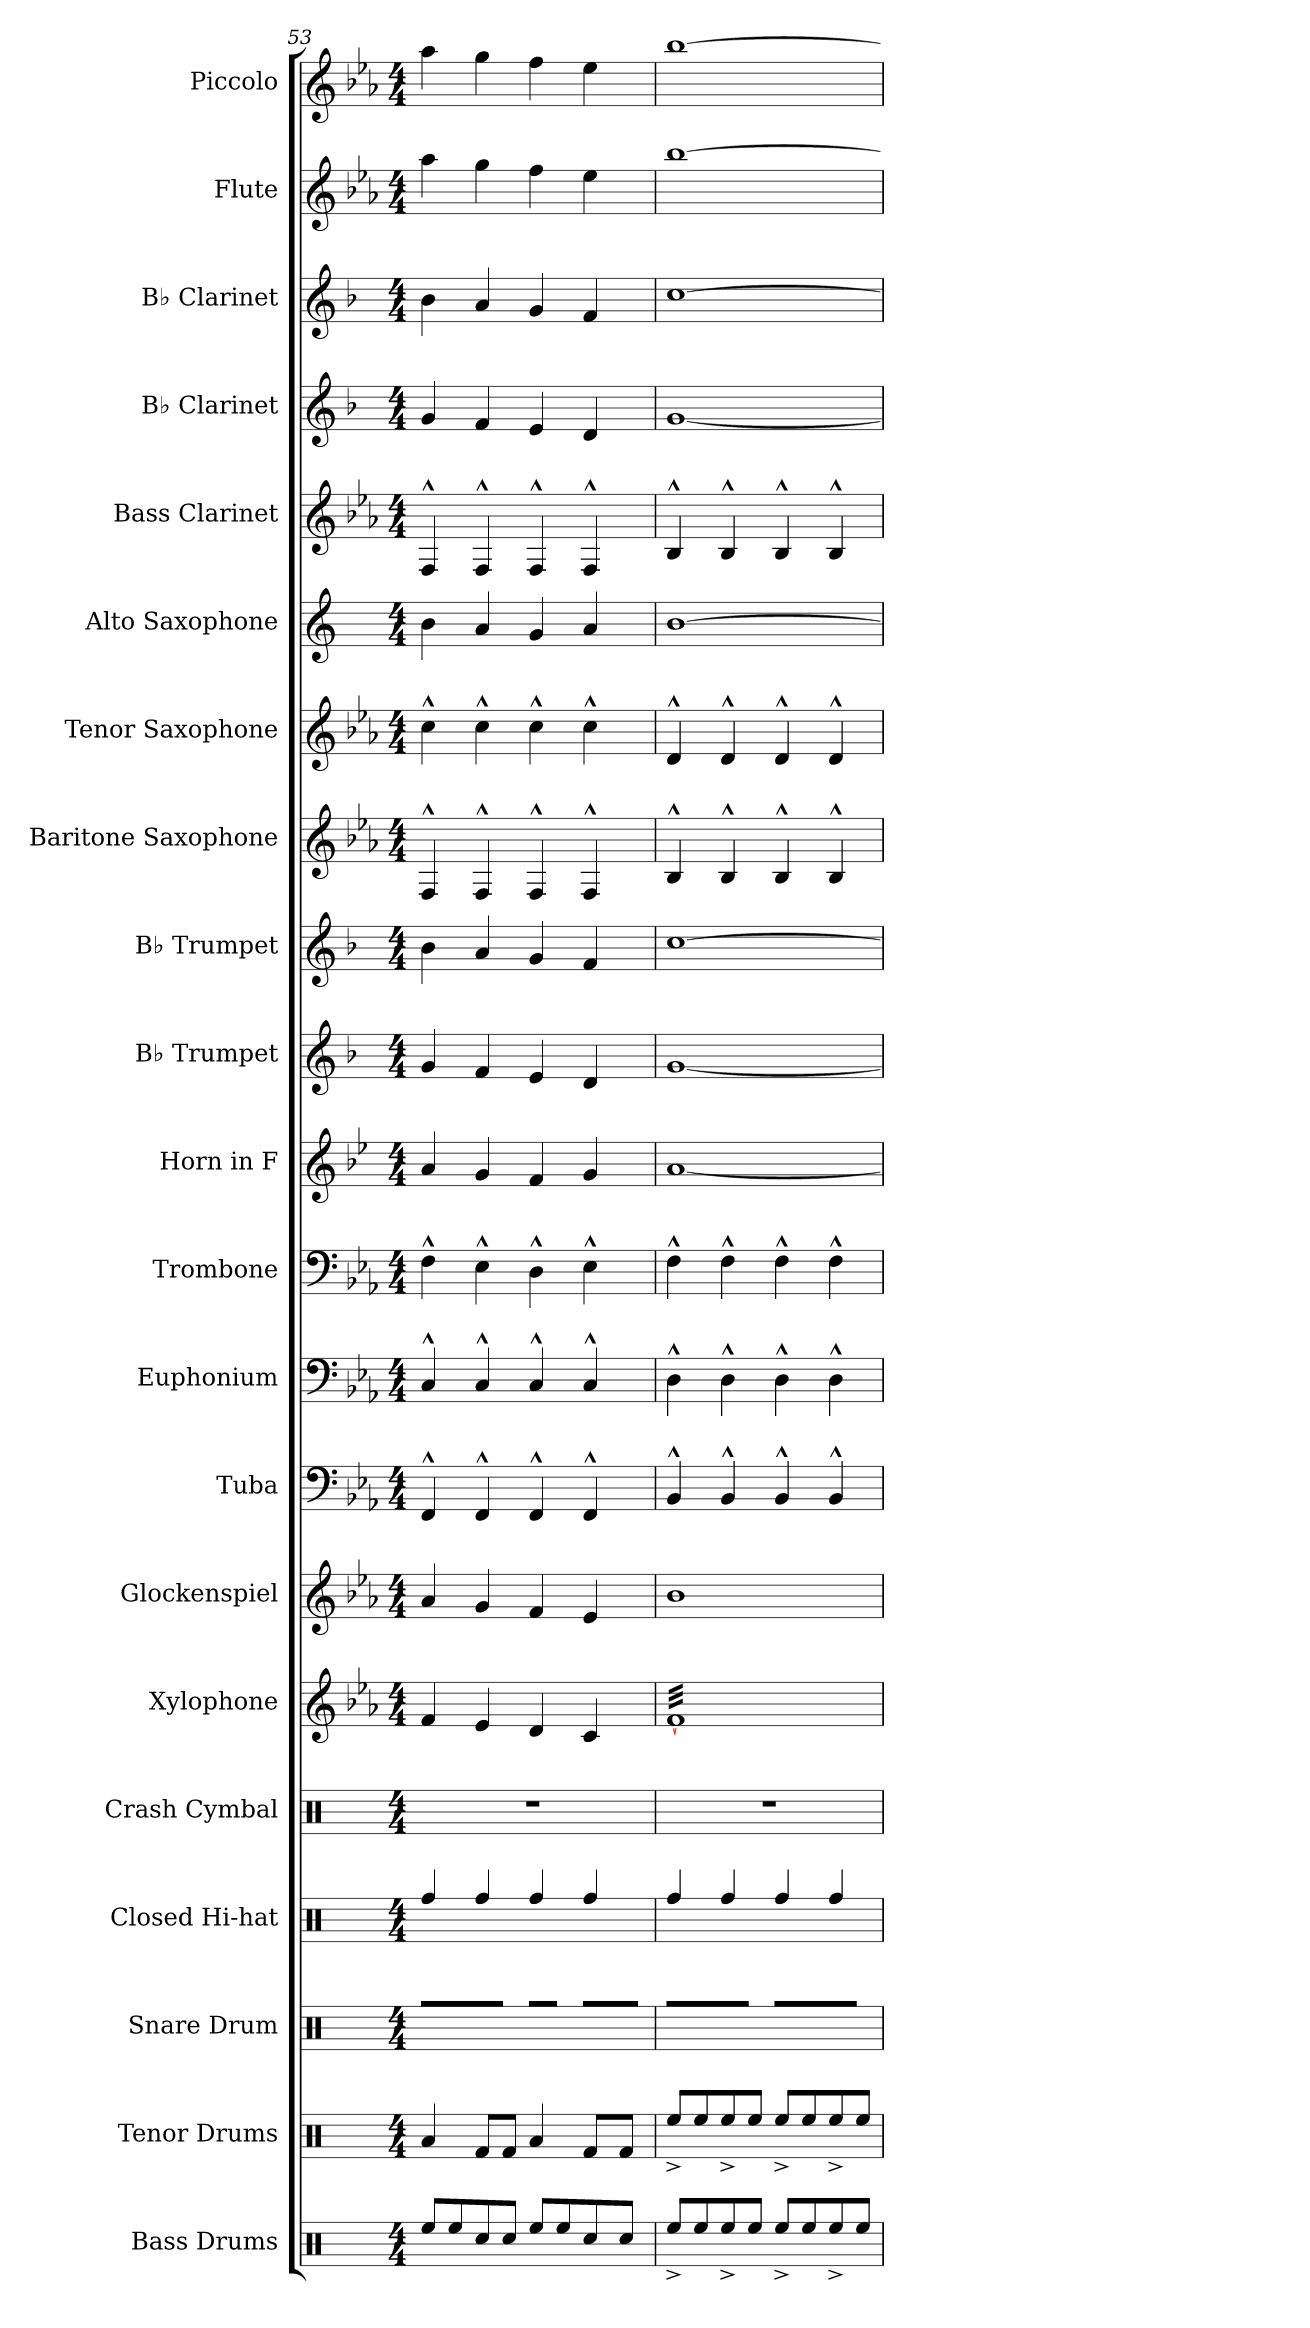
**kern	**kern	**kern	**kern	**kern	**kern	**kern	**kern	**kern	**kern	**kern	**kern	**kern	**kern	**kern	**kern	**kern	**kern	**kern	**kern	**kern
*part21	*part20	*part19	*part18	*part17	*part16	*part15	*part14	*part13	*part12	*part11	*part10	*part9	*part8	*part7	*part6	*part5	*part4	*part3	*part2	*part1
*staff21	*staff20	*staff19	*staff18	*staff17	*staff16	*staff15	*staff14	*staff13	*staff12	*staff11	*staff10	*staff9	*staff8	*staff7	*staff6	*staff5	*staff4	*staff3	*staff2	*staff1
*I"Bass Drums	*I"Tenor Drums	*I"Snare Drum	*I"Closed Hi-hat	*I"Crash Cymbal	*I"Xylophone	*I"Glockenspiel	*I"Tuba	*I"Euphonium	*I"Trombone	*I"Horn in F	*I"B♭ Trumpet	*I"B♭ Trumpet	*I"Baritone Saxophone	*I"Tenor Saxophone	*I"Alto Saxophone	*I"Bass Clarinet	*I"B♭ Clarinet	*I"B♭ Clarinet	*I"Flute	*I"Piccolo
*I'B.D.	*I'T.D.	*I'S.D.	*I'Hi-hat	*I'Cr. Cym.	*I'Xyl.	*I'Glk.	*I'Tba.	*I'Euph.	*I'Tbn.	*	*I'B♭ Tpt.	*I'B♭ Tpt.	*I'Bar. Sax.	*I'T. Sax.	*I'A. Sax.	*I'B. Cl.	*I'B♭ Cl.	*I'B♭ Cl.	*I'Fl.	*I'Picc.
*clefX	*clefX	*clefX	*clefX	*clefX	*clefG2	*clefG2	*clefF4	*clefF4	*clefF4	*clefG2	*clefG2	*clefG2	*clefG2	*clefG2	*clefG2	*clefG2	*clefG2	*clefG2	*clefG2	*clefG2
*	*	*	*	*	*ITrd-7c-12	*ITrd-14c-24	*	*	*	*ITrd4c7	*ITrd1c2	*ITrd1c2	*ITrd12c21	*ITrd8c14	*ITrd5c9	*ITrd8c14	*ITrd1c2	*ITrd1c2	*	*ITrd-7c-12
*k[]	*k[]	*k[]	*k[]	*k[]	*k[b-e-a-]	*k[b-e-a-]	*k[b-e-a-]	*k[b-e-a-]	*k[b-e-a-]	*k[b-e-a-]	*k[b-e-a-]	*k[b-e-a-]	*k[b-e-a-]	*k[b-e-a-]	*k[b-e-a-]	*k[b-e-a-]	*k[b-e-a-]	*k[b-e-a-]	*k[b-e-a-]	*k[b-e-a-]
*M4/4	*M4/4	*M4/4	*M4/4	*M4/4	*M4/4	*M4/4	*M4/4	*M4/4	*M4/4	*M4/4	*M4/4	*M4/4	*M4/4	*M4/4	*M4/4	*M4/4	*M4/4	*M4/4	*M4/4	*M4/4
=53	=53	=53	=53	=53	=53	=53	=53	=53	=53	=53	=53	=53	=53	=53	=53	=53	=53	=53	=53	=53
8Ree/L	4Ra/	8R^/L	4Rff/	1r	4ff/	4aaa-/	4FF^^/	4C^^/	4F^^\	4d/	4f/	4a-\	4FF^^/	4c^^\	4d\	4FF^^/	4f/	4a-\	4aa-\	4aaa-\
8Ree/	.	8R/	.	.	.	.	.	.	.	.	.	.	.	.	.	.	.	.	.	.
8Rcc/	8Rf/L	8R/	4Rff/	.	4ee-/	4ggg/	4FF^^/	4C^^/	4E-^^\	4c/	4e-/	4g/	4FF^^/	4c^^\	4c/	4FF^^/	4e-/	4g/	4gg\	4ggg\
8Rcc/J	8Rf/J	8R^/J	.	.	.	.	.	.	.	.	.	.	.	.	.	.	.	.	.	.
8Ree/L	4Ra/	8R^/L	4Rff/	.	4dd/	4fff/	4FF^^/	4C^^/	4D^^\	4B-/	4d/	4f/	4FF^^/	4c^^\	4B-/	4FF^^/	4d/	4f/	4ff\	4fff\
8Ree/	.	8R/J	.	.	.	.	.	.	.	.	.	.	.	.	.	.	.	.	.	.
8Rcc/	8Rf/L	16R/LL	4Rff/	.	4cc/	4eee-/	4FF^^/	4C^^/	4E-^^\	4c/	4c/	4e-/	4FF^^/	4c^^\	4c/	4FF^^/	4c/	4e-/	4ee-\	4eee-\
.	.	16R/	.	.	.	.	.	.	.	.	.	.	.	.	.	.	.	.	.	.
8Rcc/J	8Rf/J	16R/	.	.	.	.	.	.	.	.	.	.	.	.	.	.	.	.	.	.
.	.	16R/JJ	.	.	.	.	.	.	.	.	.	.	.	.	.	.	.	.	.	.
=54	=54	=54	=54	=54	=54	=54	=54	=54	=54	=54	=54	=54	=54	=54	=54	=54	=54	=54	=54	=54
*	*	*	*	*	*tremolo	*	*	*	*	*	*	*	*	*	*	*	*	*	*	*
8Ree^/L	8Ree^/L	8R^/L	4Rff/	1r	[32ffLLL	1bbb-	4BB-^^/	4D^^\	4F^^\	[1d	[1f	[1b-	4BB-^^/	4D^^/	[1d	4BB-^^/	[1f	[1b-	[1bb-	[1bbb-
.	.	.	.	.	32ff	.	.	.	.	.	.	.	.	.	.	.	.	.	.	.
.	.	.	.	.	32ff	.	.	.	.	.	.	.	.	.	.	.	.	.	.	.
.	.	.	.	.	32ff	.	.	.	.	.	.	.	.	.	.	.	.	.	.	.
8Ree/	8Ree/	8R/	.	.	32ff	.	.	.	.	.	.	.	.	.	.	.	.	.	.	.
.	.	.	.	.	32ff	.	.	.	.	.	.	.	.	.	.	.	.	.	.	.
.	.	.	.	.	32ff	.	.	.	.	.	.	.	.	.	.	.	.	.	.	.
.	.	.	.	.	32ff	.	.	.	.	.	.	.	.	.	.	.	.	.	.	.
8Ree^/	8Ree^/	8R^/	4Rff/	.	32ff	.	4BB-^^/	4D^^\	4F^^\	.	.	.	4BB-^^/	4D^^/	.	4BB-^^/	.	.	.	.
.	.	.	.	.	32ff	.	.	.	.	.	.	.	.	.	.	.	.	.	.	.
.	.	.	.	.	32ff	.	.	.	.	.	.	.	.	.	.	.	.	.	.	.
.	.	.	.	.	32ff	.	.	.	.	.	.	.	.	.	.	.	.	.	.	.
8Ree/J	8Ree/J	8R/J	.	.	32ff	.	.	.	.	.	.	.	.	.	.	.	.	.	.	.
.	.	.	.	.	32ff	.	.	.	.	.	.	.	.	.	.	.	.	.	.	.
.	.	.	.	.	32ff	.	.	.	.	.	.	.	.	.	.	.	.	.	.	.
.	.	.	.	.	32ff	.	.	.	.	.	.	.	.	.	.	.	.	.	.	.
8Ree^/L	8Ree^/L	8R^/L	4Rff/	.	32ff	.	4BB-^^/	4D^^\	4F^^\	.	.	.	4BB-^^/	4D^^/	.	4BB-^^/	.	.	.	.
.	.	.	.	.	32ff	.	.	.	.	.	.	.	.	.	.	.	.	.	.	.
.	.	.	.	.	32ff	.	.	.	.	.	.	.	.	.	.	.	.	.	.	.
.	.	.	.	.	32ff	.	.	.	.	.	.	.	.	.	.	.	.	.	.	.
8Ree/	8Ree/	8R/	.	.	32ff	.	.	.	.	.	.	.	.	.	.	.	.	.	.	.
.	.	.	.	.	32ff	.	.	.	.	.	.	.	.	.	.	.	.	.	.	.
.	.	.	.	.	32ff	.	.	.	.	.	.	.	.	.	.	.	.	.	.	.
.	.	.	.	.	32ff	.	.	.	.	.	.	.	.	.	.	.	.	.	.	.
8Ree^/	8Ree^/	8R^/	4Rff/	.	32ff	.	4BB-^^/	4D^^\	4F^^\	.	.	.	4BB-^^/	4D^^/	.	4BB-^^/	.	.	.	.
.	.	.	.	.	32ff	.	.	.	.	.	.	.	.	.	.	.	.	.	.	.
.	.	.	.	.	32ff	.	.	.	.	.	.	.	.	.	.	.	.	.	.	.
.	.	.	.	.	32ff	.	.	.	.	.	.	.	.	.	.	.	.	.	.	.
8Ree/J	8Ree/J	8R/J	.	.	32ff	.	.	.	.	.	.	.	.	.	.	.	.	.	.	.
.	.	.	.	.	32ff	.	.	.	.	.	.	.	.	.	.	.	.	.	.	.
.	.	.	.	.	32ff	.	.	.	.	.	.	.	.	.	.	.	.	.	.	.
.	.	.	.	.	32ffJJJ	.	.	.	.	.	.	.	.	.	.	.	.	.	.	.
*	*	*	*	*	*Xtremolo	*	*	*	*	*	*	*	*	*	*	*	*	*	*	*
=	=	=	=	=	=	=	=	=	=	=	=	=	=	=	=	=	=	=	=	=
*-	*-	*-	*-	*-	*-	*-	*-	*-	*-	*-	*-	*-	*-	*-	*-	*-	*-	*-	*-	*-
